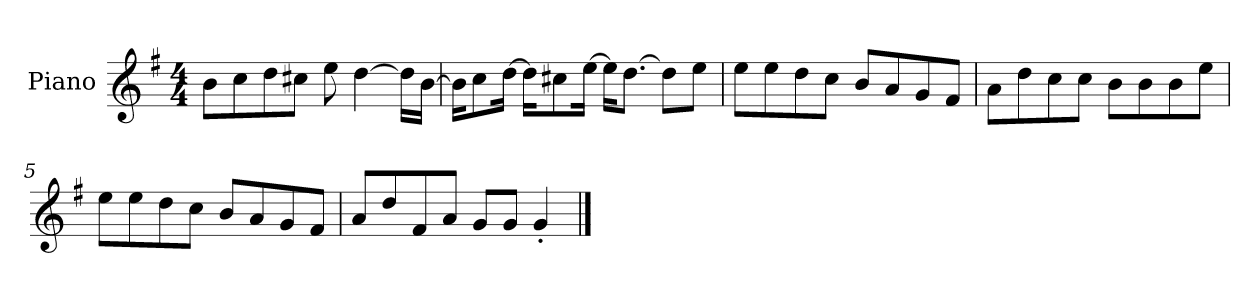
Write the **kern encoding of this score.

**kern
*part1
*staff1
*I"Piano
*I'P-no
*clefG2
*k[f#]
*M4/4
*MM90
=1
8b\L
8cc\
8dd\
8cc#X\J
8ee\
[4dd\
16dd\LL]
[16b\JJ
=2
16b\KL]
8cc\
[16dd\Jk
16dd\KL]
8cc#X\
[16ee\Jk
16ee\KL]
[8.dd\J
8dd\L]
8ee\J
=3
8ee\L
8ee\
8dd\
8cc\J
8b/L
8a/
8g/
8f#/J
=4
8a\L
8dd\
8cc\
8cc\J
8b\L
8b\
8b\
8ee\J
!!LO:LB:g=z
=5
8ee\L
8ee\
8dd\
8cc\J
8b/L
8a/
8g/
8f#/J
=6
8a/L
8dd/
8f#/
8a/J
8g/L
8g/J
4g'/
==
*-
